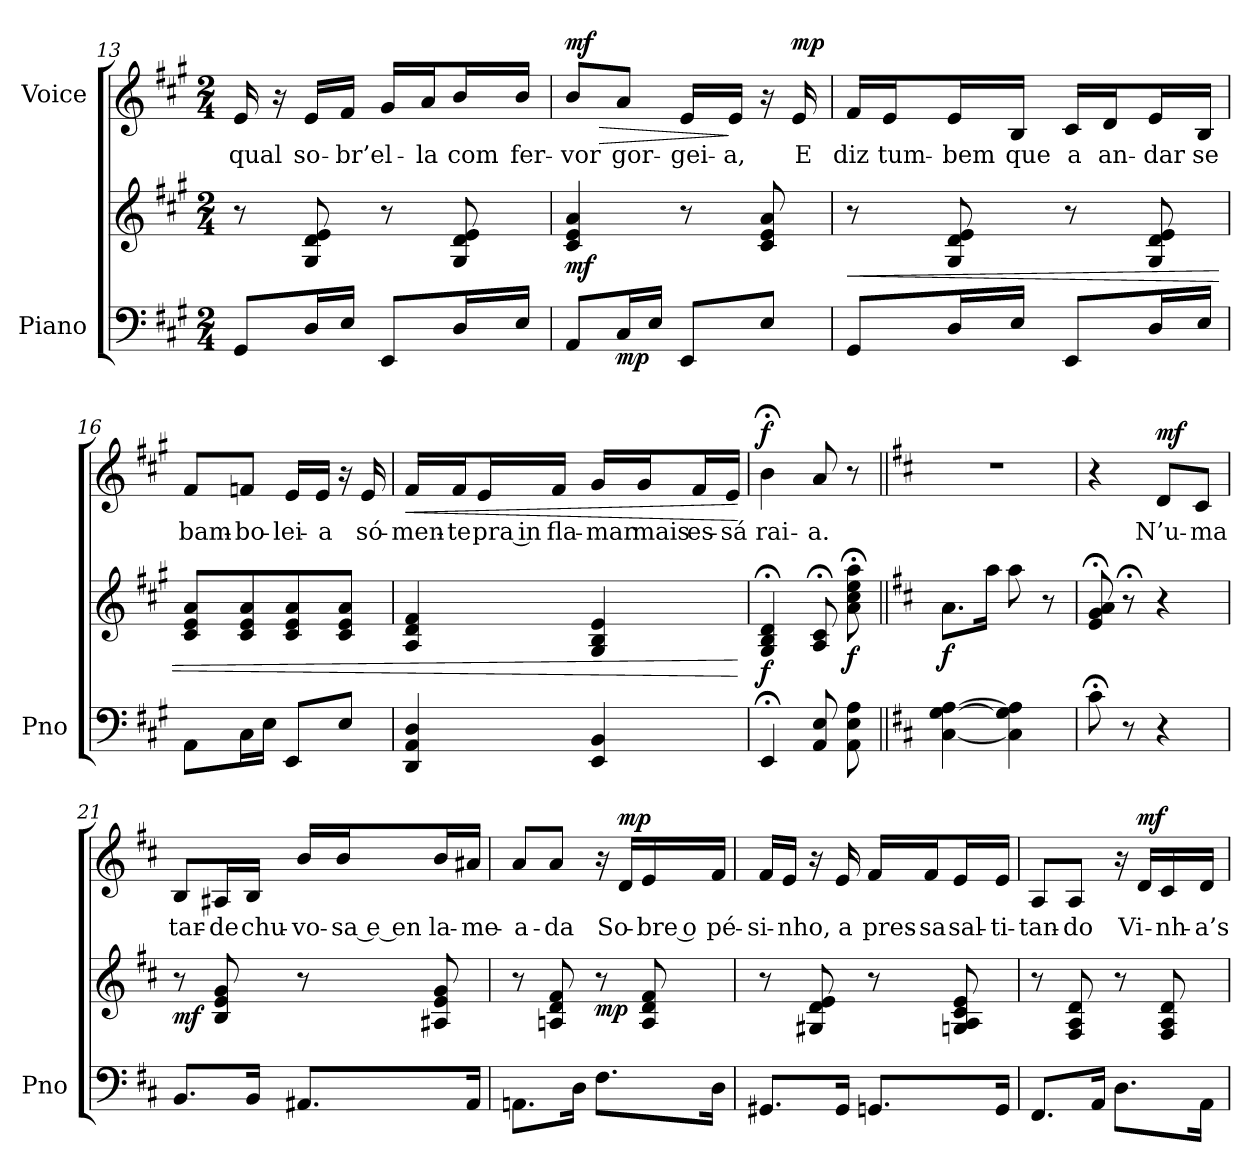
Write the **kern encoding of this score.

**kern	**kern	**dynam	**kern	**text	**dynam
*part2	*part2	*part2	*part1	*part1	*part1
*staff3	*staff2	*staff2/3	*staff1	*staff1	*staff1
*I"Piano	*	*	*I"Voice	*	*
*I'Pno	*	*	*	*	*
*clefF4	*clefG2	*	*clefG2	*	*
*k[f#c#g#]	*k[f#c#g#]	*	*k[f#c#g#]	*	*
*M2/4	*M2/4	*	*M2/4	*	*
=13	=13	=13	=13	=13	=13
!	!	!	!	!LO:LY:b	!
8GG#/L	8r	.	16e/	qual	.
.	.	.	16r	.	.
!	!	!	!	!LO:LY:b	!
16D/L	8G#/ 8d/ 8e/	.	16e/LL	so-	.
!	!	!	!	!LO:LY:b	!
16E/JJ	.	.	16f#/JJ	-br’el-	.
8EE/L	8r	.	16g#/LL	.	.
!	!	!	!	!LO:LY:b	!
.	.	.	16a/J	-la	.
!	!	!	!	!LO:LY:b	!
16D/L	8G#/ 8d/ 8e/	.	16b/L	com	.
!	!	!	!	!LO:LY:b	!
16E/JJ	.	.	16b/JJ	fer-	.
=14	=14	=14	=14	=14	=14
!	!	!LO:DY:b	!	!LO:LY:b	!LO:HP:b
!	!	!	!	!	!LO:DY:n=1:a
8AA/L	4c#/ 4e/ 4a/	mf	8b/L	-vor	> mf
!	!	!LO:DY:b=2	!	!LO:LY:b	!
16C#/L	.	mp	8a/J	gor-	.
16E/JJ	.	.	.	.	.
!	!	!	!	!LO:LY:b	!
8EE/L	8r	.	16e/LL	-gei-	.
!	!	!	!	!LO:LY:b	!
.	.	.	16e/JJ	-a,	]
8E/J	8c#/ 8e/ 8a/	.	16r	.	.
!	!	!	!	!LO:LY:b	!LO:DY:n=2:a
.	.	.	16e/	E	mp
=15	=15	=15	=15	=15	=15
!	!	!LO:HP:b	!	!LO:LY:b	!
8GG#/L	8r	<	16f#/LL	diz	.
!	!	!	!	!LO:LY:b	!
.	.	.	16e/J	tum-	.
!	!	!	!	!LO:LY:b	!
16D/L	8G#/ 8d/ 8e/	.	16e/L	-bem	.
!	!	!	!	!LO:LY:b	!
16E/JJ	.	.	16B/JJ	que	.
!	!	!	!	!LO:LY:b	!
8EE/L	8r	.	16c#/LL	a	.
!	!	!	!	!LO:LY:b	!
.	.	.	16d/J	an-	.
!	!	!	!	!LO:LY:b	!
16D/L	8G#/ 8d/ 8e/	.	16e/L	-dar	.
!	!	!	!	!LO:LY:b	!
16E/JJ	.	.	16B/JJ	se	.
!!LO:PB:g=z
=16	=16	=16	=16	=16	=16
!	!	!	!	!LO:LY:b	!
8AA\L	8c#/ 8e/ 8a/L	.	8f#/L	bam-	.
!	!	!	!	!LO:LY:b	!
16C#\L	8c#/ 8e/ 8a/	.	8fn/J	-bo-	.
16E\JJ	.	.	.	.	.
!	!	!	!	!LO:LY:b	!
8EE/L	8c#/ 8e/ 8a/	.	16e/LL	-lei-	.
!	!	!	!	!LO:LY:b	!
.	.	.	16e/JJ	-a	.
8E/J	8c#/ 8e/ 8a/J	.	16r	.	.
!	!	!	!	!LO:LY:b	!
.	.	.	16e/	só-	.
=17	=17	=17	=17	=17	=17
!	!	!	!	!LO:LY:b	!LO:HP:b
4DD/ 4AA/ 4D/	4A/ 4d/ 4f#/	.	16f#/LL	-men-	<
!	!	!	!	!LO:LY:b	!
.	.	.	16f#/J	-te	.
!	!	!	!	!LO:LY:b	!
.	.	.	16e/L	pra in	.
!	!	!	!	!LO:LY:b	!
.	.	.	16f#/JJ	-fla-	.
!	!	!	!	!LO:LY:b	!
4EE/ 4BB/	4G#/ 4B/ 4e/	.	16g#/LL	-mar	.
!	!	!	!	!LO:LY:b	!
.	.	.	16g#/J	mais	.
!	!	!	!	!LO:LY:b	!
.	.	.	16f#/L	es-	.
!	!	!	!	!LO:LY:b	!
.	.	.	16e/JJ	-sá	.
.	.	[	.	.	[
=18	=18	=18	=18	=18	=18
!	!	!LO:DY:b	!	!LO:LY:b	!LO:DY:a
4EE;/	4G#/;< 4B/;< 4d/;<	f	4b;<\	rai-	f
!	!	!	!	!LO:LY:b	!
8AA/ 8E/	8A/;< 8c#/;<	.	8a/	-a.	.
!	!	!LO:DY:b	!	!	!
8AA\ 8E\ 8A\	8a\;< 8cc#\;< 8ee\;< 8aa\;<	f	8r	.	.
=19||	=19||	=19||	=19||	=19||	=19||
*k[f#c#]	*k[f#c#]	*	*k[f#c#]	*	*
!	!	!LO:DY:b	!	!	!
[4C#\ [4G\ [4A\	8.a\L	f	2r	.	.
.	16aa\Jk	.	.	.	.
4C#\] 4G\] 4A\]	8aa\	.	.	.	.
.	8r	.	.	.	.
=20	=20	=20	=20	=20	=20
8c#;<\	8e/;< 8g/;< 8a/;<	.	4r	.	.
8r	8r;<	.	.	.	.
!	!	!	!	!LO:LY:b	!LO:DY:a
4r	4r	.	8d/L	N’u-	mf
!	!	!	!	!LO:LY:b	!
.	.	.	8c#/J	-ma	.
!!LO:LB:g=z
=21	=21	=21	=21	=21	=21
!	!	!LO:DY:b	!	!LO:LY:b	!
8.BB/L	8r	mf	8B/L	tar-	.
!	!	!	!	!LO:LY:b	!
.	8B/ 8e/ 8g/	.	16A#X/L	-de	.
!	!	!	!	!LO:LY:b	!
16BB/Jk	.	.	16B/JJ	chu-	.
!	!	!	!	!LO:LY:b	!
8.AA#X/L	8r	.	16b/LL	-vo-	.
!	!	!	!	!LO:LY:b	!
.	.	.	16b/J	sa e en	.
!	!	!	!	!LO:LY:b	!
.	8A#X/ 8e/ 8g/	.	16b/L	-la-	.
!	!	!	!	!LO:LY:b	!
16AA#/Jk	.	.	16a#X/JJ	-me-	.
=22	=22	=22	=22	=22	=22
!	!	!	!	!LO:LY:b	!
8.AAn\L	8r	.	8a/L	-a-	.
!	!	!	!	!LO:LY:b	!
.	8An/ 8d/ 8f#/	.	8a/J	-da	.
16D\Jk	.	.	.	.	.
!	!	!LO:DY:b	!	!	!
8.F#\L	8r	mp	16r	.	.
!	!	!	!	!LO:LY:b	!LO:DY:a
.	.	.	16d/LL	So-	mp
!	!	!	!	!LO:LY:b	!
.	8A/ 8d/ 8f#/	.	16e/	bre o	.
!	!	!	!	!LO:LY:b	!
16D\Jk	.	.	16f#/JJ	pé-	.
=23	=23	=23	=23	=23	=23
!	!	!	!	!LO:LY:b	!
8.GG#X/L	8r	.	16f#/LL	-si-	.
!	!	!	!	!LO:LY:b	!
.	.	.	16e/JJ	-nho,	.
.	8G#X/ 8d/ 8e/	.	16r	.	.
!	!	!	!	!LO:LY:b	!
16GG#/Jk	.	.	16e/	a	.
!	!	!	!	!LO:LY:b	!
8.GGn/L	8r	.	16f#/LL	pres-	.
!	!	!	!	!LO:LY:b	!
.	.	.	16f#/J	-sa	.
!	!	!	!	!LO:LY:b	!
.	8Gn/ 8A/ 8c#/ 8e/	.	16e/L	sal-	.
!	!	!	!	!LO:LY:b	!
16GG/Jk	.	.	16e/JJ	-ti-	.
=24	=24	=24	=24	=24	=24
!	!	!	!	!LO:LY:b	!
8.FF#/L	8r	.	8A/L	-tan-	.
!	!	!	!	!LO:LY:b	!
.	8F#/ 8A/ 8d/	.	8A/J	-do	.
16AA/Jk	.	.	.	.	.
8.D\L	8r	.	16r	.	.
!	!	!	!	!LO:LY:b	!LO:DY:a
.	.	.	16d/LL	Vi-	mf
!	!	!	!	!LO:LY:b	!
.	8F#/ 8A/ 8d/	.	16c#/	-nh-	.
!	!	!	!	!LO:LY:b	!
16AA\Jk	.	.	16d/JJ	-a’s	.
=	=	=	=	=	=
*-	*-	*-	*-	*-	*-
